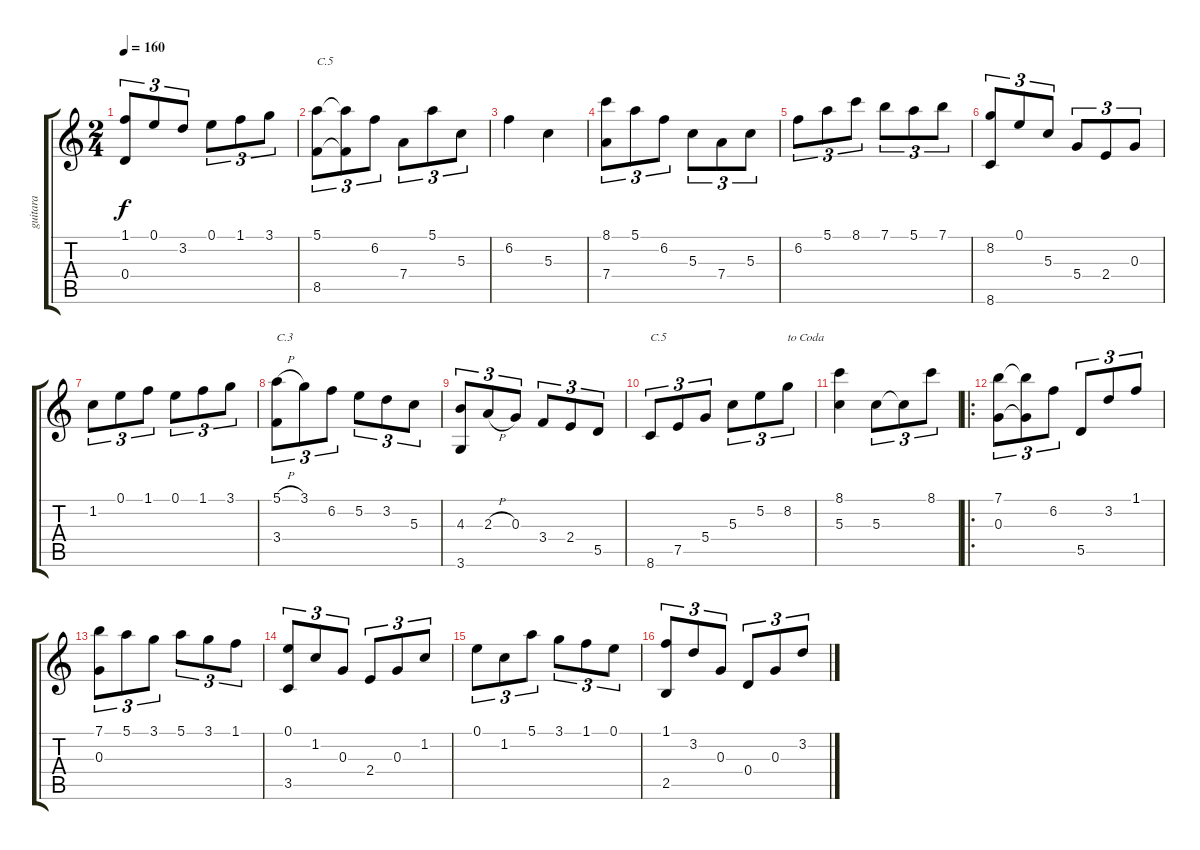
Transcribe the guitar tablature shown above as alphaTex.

\track ("guitara " "guitara ") {instrument acousticguitarnylon}
\staff {score tabs}
\tuning (E4 B3 G3 D3 A2 E2) {hide}
\ts (2 4)
\tempo 160
\clef g2
\ks c
(1.1 0.4).8{tu (3 2) dy f} 0.1.8{tu (3 2)} 3.2.8{tu (3 2)} 0.1.8{tu (3 2)} 1.1.8{tu (3 2)} 3.1.8{tu (3 2)} |
(5.1 8.5).8{tu (3 2) txt "C.5"} (5.1{t} 8.5{t}).8{tu (3 2)} 6.2.8{tu (3 2)} 7.4.8{tu (3 2)} 5.1.8{tu (3 2)} 5.3.8{tu (3 2)} |
6.2.4 5.3.4 |
(8.1 7.4).8{tu (3 2)} 5.1.8{tu (3 2)} 6.2.8{tu (3 2)} 5.3.8{tu (3 2)} 7.4.8{tu (3 2)} 5.3.8{tu (3 2)} |
6.2.8{tu (3 2)} 5.1.8{tu (3 2)} 8.1.8{tu (3 2)} 7.1.8{tu (3 2)} 5.1.8{tu (3 2)} 7.1.8{tu (3 2)} |
(8.2 8.6).8{tu (3 2)} 0.1.8{tu (3 2)} 5.3.8{tu (3 2)} 5.4.8{tu (3 2)} 2.4.8{tu (3 2)} 0.3.8{tu (3 2)} |
1.2.8{tu (3 2)} 0.1.8{tu (3 2)} 1.1.8{tu (3 2)} 0.1.8{tu (3 2)} 1.1.8{tu (3 2)} 3.1.8{tu (3 2)} |
(5.1{h} 3.4).8{tu (3 2) txt "C.3"} 3.1.8{tu (3 2)} 6.2.8{tu (3 2)} 5.2.8{tu (3 2)} 3.2.8{tu (3 2)} 5.3.8{tu (3 2)} |
(4.3 3.6).8{tu (3 2)} 2.3{h}.8{tu (3 2)} 0.3.8{tu (3 2)} 3.4.8{tu (3 2)} 2.4.8{tu (3 2)} 5.5.8{tu (3 2)} |
8.6.8{tu (3 2) txt "C.5"} 7.5.8{tu (3 2)} 5.4.8{tu (3 2)} 5.3.8{tu (3 2)} 5.2.8{tu (3 2)} 8.2.8{tu (3 2) txt "to Coda"} |
(8.1 5.3).4 5.3.8{tu (3 2)} 5.3{t}.8{tu (3 2)} 8.1.8{tu (3 2)} |
\ro
(7.1 0.3).8{tu (3 2)} (7.1{t} 0.3{t}).8{tu (3 2)} 6.2.8{tu (3 2)} 5.5.8{tu (3 2)} 3.2.8{tu (3 2)} 1.1.8{tu (3 2)} |
(7.1 0.3).8{tu (3 2)} 5.1.8{tu (3 2)} 3.1.8{tu (3 2)} 5.1.8{tu (3 2)} 3.1.8{tu (3 2)} 1.1.8{tu (3 2)} |
(0.1 3.5).8{tu (3 2)} 1.2.8{tu (3 2)} 0.3.8{tu (3 2)} 2.4.8{tu (3 2)} 0.3.8{tu (3 2)} 1.2.8{tu (3 2)} |
0.1.8{tu (3 2)} 1.2.8{tu (3 2)} 5.1.8{tu (3 2)} 3.1.8{tu (3 2)} 1.1.8{tu (3 2)} 0.1.8{tu (3 2)} |
(1.1 2.5).8{tu (3 2)} 3.2.8{tu (3 2)} 0.3.8{tu (3 2)} 0.4.8{tu (3 2)} 0.3.8{tu (3 2)} 3.2.8{tu (3 2)}
